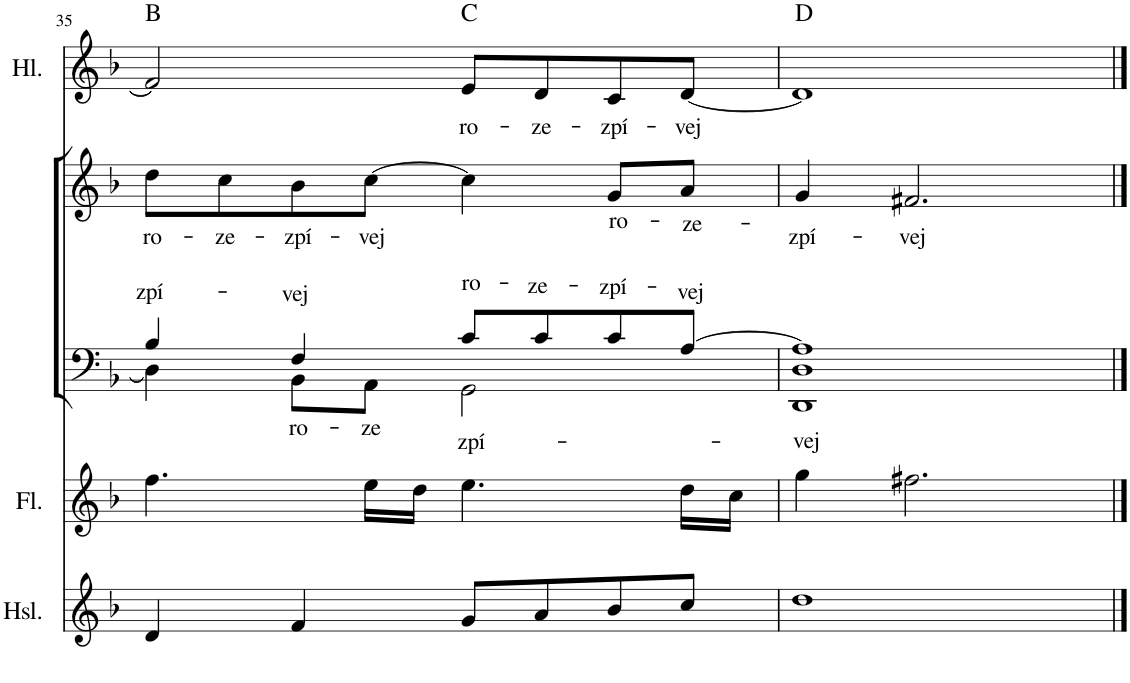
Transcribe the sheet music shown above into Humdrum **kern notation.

**kern	**kern	**kern	**text	**kern	**text	**kern	**text	**harte
*part5	*part4	*part3	*part3	*part2	*part2	*part1	*part1	*part1
*staff5	*staff4	*staff3	*staff3	*staff2	*staff2	*staff1	*staff1	*
*I"Housle	*I"Flétna	*I"T B	*	*I"S A	*	*I"Hlas	*	*
*I'Hsl.	*I'Fl.	*	*	*	*	*I'Hl.	*	*
!!LO:PB:g=z
*clefG2	*clefG2	*clefF4	*	*clefG2	*	*clefG2	*	*
*k[b-]	*k[b-]	*k[b-]	*	*k[b-]	*	*k[b-]	*	*
*M4/4	*M4/4	*M4/4	*	*M4/4	*	*M4/4	*	*
*met(c)	*met(c)	*met(c)	*	*met(c)	*	*met(c)	*	*
=35	=35	=35	=35	=35	=35	=35	=35	=35
!	!	!	!LO:LY:a	!	!LO:LY:b	!	!	!
*	*	*^	*	*	*	*	*	*
4d/	4.ff\	4B-/	4D\]	zpí-	8dd\L	ro-	2fn/]	.	B:maj
!	!	!	!	!	!	!LO:LY:b	!	!	!
.	.	.	.	.	8cc\	-ze-	.	.	.
!	!	!	!	!LO:LY:a	!	!	!	!	!
!	!	!	!	!LO:LY:b	!	!LO:LY:b	!	!	!
4f/	.	4F/	8BB-\L	ro-	8b-\	-zpí-	.	.	.
!	!	!	!	!LO:LY:b	!	!LO:LY:b	!	!	!
.	16ee\LL	.	8AA\J	-ze	[8cc\J	-vej	.	.	.
.	16dd\JJ	.	.	.	.	.	.	.	.
!	!	!	!	!LO:LY:a	!	!	!	!	!
!	!	!	!	!LO:LY:b	!	!	!	!LO:LY:b	!
8g/L	4.ee\	8c/L	2GG\	zpí-	4cc\]	.	8e/L	ro-	C:maj
!	!	!	!	!LO:LY:a	!	!	!	!LO:LY:b	!
8a/	.	8c/	.	-ze-	.	.	8dn/	-ze-	.
!	!	!	!	!LO:LY:a	!	!LO:LY:b	!	!LO:LY:b	!
8b-/	.	8c/	.	-zpí-	8g/L	ro-	8c/	-zpí-	.
!	!	!	!	!LO:LY:a	!	!LO:LY:b	!	!LO:LY:b	!
8cc/J	16dd\LL	[8A/J	.	-vej	8a/J	-ze-	[8d/J	-vej	.
.	16cc\JJ	.	.	.	.	.	.	.	.
=36	=36	=36	=36	=36	=36	=36	=36	=36	=36
!	!	!	!	!LO:LY:b	!	!LO:LY:b	!	!	!
1dd	4gg\	1A]	1DD 1D	-vej	4g/	-zpí-	1d]	.	D:maj
!	!	!	!	!	!	!LO:LY:b	!	!	!
.	2.ff#X\	.	.	.	2.f#X/	-vej	.	.	.
*	*	*v	*v	*	*	*	*	*	*
==	==	==	==	==	==	==	==	==
*-	*-	*-	*-	*-	*-	*-	*-	*-
